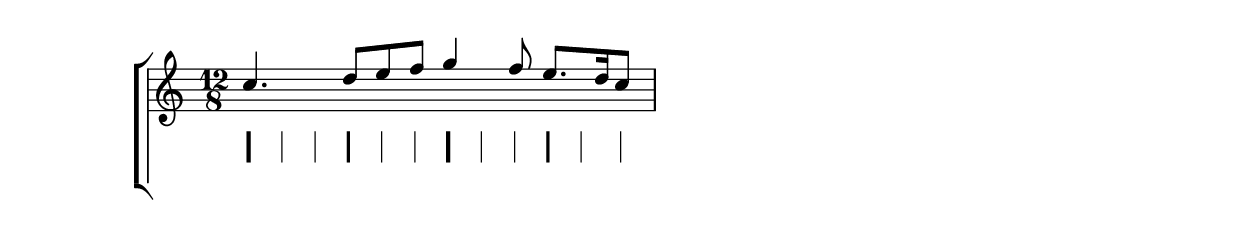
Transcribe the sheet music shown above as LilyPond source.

%% DO NOT EDIT this file manually; it is automatically
%% generated from LSR http://lsr.dsi.unimi.it
%% Make any changes in LSR itself, or in Documentation/snippets/new/ ,
%% and then run scripts/auxiliar/makelsr.py
%%
%% This file is in the public domain.
\version "2.17.20"

\header {
  lsrtags = "editorial-annotations"

  texidoc = "
Regular vertical lines can be drawn between staves to show note
synchronization; however, in case of monophonic music, you may want to
make the second stave invisible, and make the lines shorter like in
this snippet.

"
  doctitle = "Grid lines: emphasizing rhythms and notes synchronization"
} % begin verbatim


\score {
  \new ChoirStaff {
    \relative c'' <<
      \new Staff {
        \time 12/8
        \stemUp
        c4. d8 e8 f g4 f8 e8. d16 c8
      }
      \new Staff {
        % hides staff and notes so that only the grid lines are visible
        \hideNotes
        \override Staff.BarLine.transparent = ##t
        \override Staff.StaffSymbol.line-count = #0
        \override Staff.TimeSignature.transparent = ##t
        \override Staff.Clef.transparent = ##t

        % dummy notes to force regular note spacing
        \once  \override Score.GridLine.thickness = #4.0
        c8 c c
        \once  \override Score.GridLine.thickness = #3.0
        c8 c c
        \once  \override Score.GridLine.thickness = #4.0
        c8 c c
        \once  \override Score.GridLine.thickness = #3.0
        c8 c c
      }
    >>
  }
  \layout {
    \context {
      \Score
      \consists "Grid_line_span_engraver"
      % center grid lines horizontally below note heads
      \override NoteColumn.X-offset = #-0.5
    }
    \context {
      \Staff
      \consists "Grid_point_engraver"
      gridInterval = #(ly:make-moment 1/8)
      % set line length and positioning:
      % two staff spaces above center line on hidden staff
      % to four spaces below center line on visible staff
      \override GridPoint.Y-extent = #'(2 . -4)
    }
    ragged-right = ##t
  }
}
